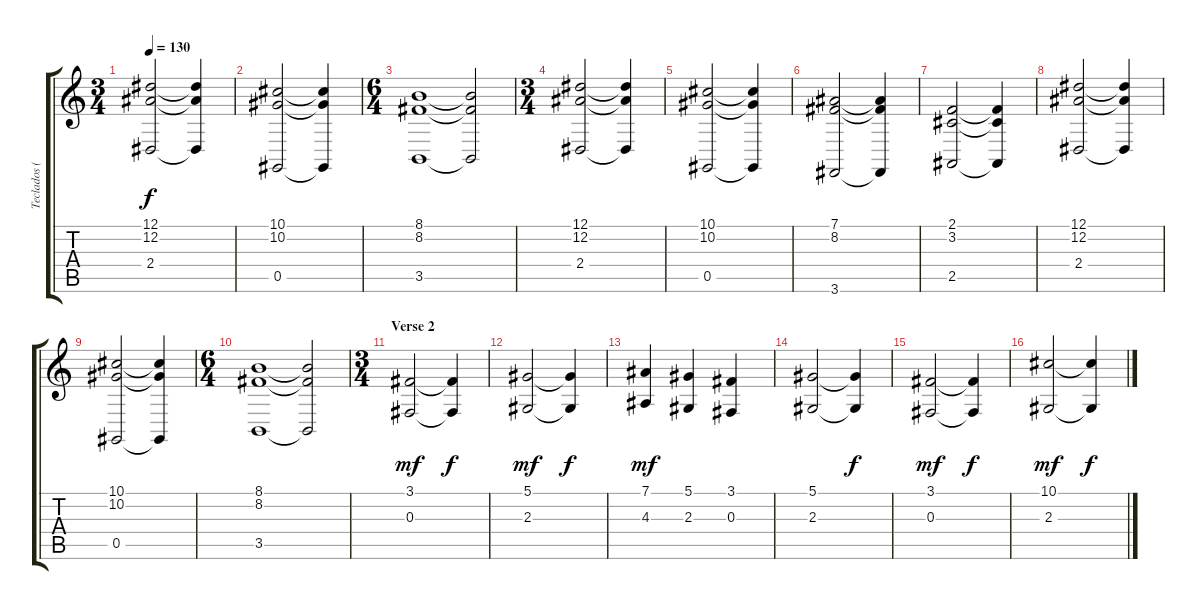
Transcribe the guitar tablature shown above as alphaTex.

\track ("Teclados (Background)" "Teclados (") {instrument stringensemble1}
\staff {score tabs}
\tuning (Eb4 Bb3 Gb3 Db3 Ab2 Eb2) {hide}
\ts (3 4)
\tempo 130
\clef g2
\ks c
(12.1 12.2 2.4).2{dy f} (12.1{t} 12.2{t} 2.4{t}).4 |
(10.1 10.2 0.5).2 (10.1{t} 10.2{t} 0.5{t}).4 |
\ts (6 4)
(8.1 8.2 3.5).1 (8.1{t} 8.2{t} 3.5{t}).2 |
\ts (3 4)
(12.1 12.2 2.4).2 (12.1{t} 12.2{t} 2.4{t}).4 |
(10.1 10.2 0.5).2 (10.1{t} 10.2{t} 0.5{t}).4 |
(7.1 8.2 3.6).2 (7.1{t} 8.2{t} 3.6{t}).4 |
(2.1 3.2 2.5).2 (2.1{t} 3.2{t} 2.5{t}).4 |
(12.1 12.2 2.4).2 (12.1{t} 12.2{t} 2.4{t}).4 |
(10.1 10.2 0.5).2 (10.1{t} 10.2{t} 0.5{t}).4 |
\ts (6 4)
(8.1 8.2 3.5).1 (8.1{t} 8.2{t} 3.5{t}).2 |
\ts (3 4)
\section ("" "Verse 2")
(3.1 0.3).2{dy mf} (3.1{t} 0.3{t}).4{dy f} |
(5.1 2.3).2{dy mf} (5.1{t} 2.3{t}).4{dy f} |
(7.1 4.3).4{dy mf} (5.1 2.3).4 (3.1 0.3).4 |
(5.1 2.3).2 (5.1{t} 2.3{t}).4{dy f} |
(3.1 0.3).2{dy mf} (3.1{t} 0.3{t}).4{dy f} |
(10.1 2.3).2{dy mf} (10.1{t} 2.3{t}).4{dy f}
